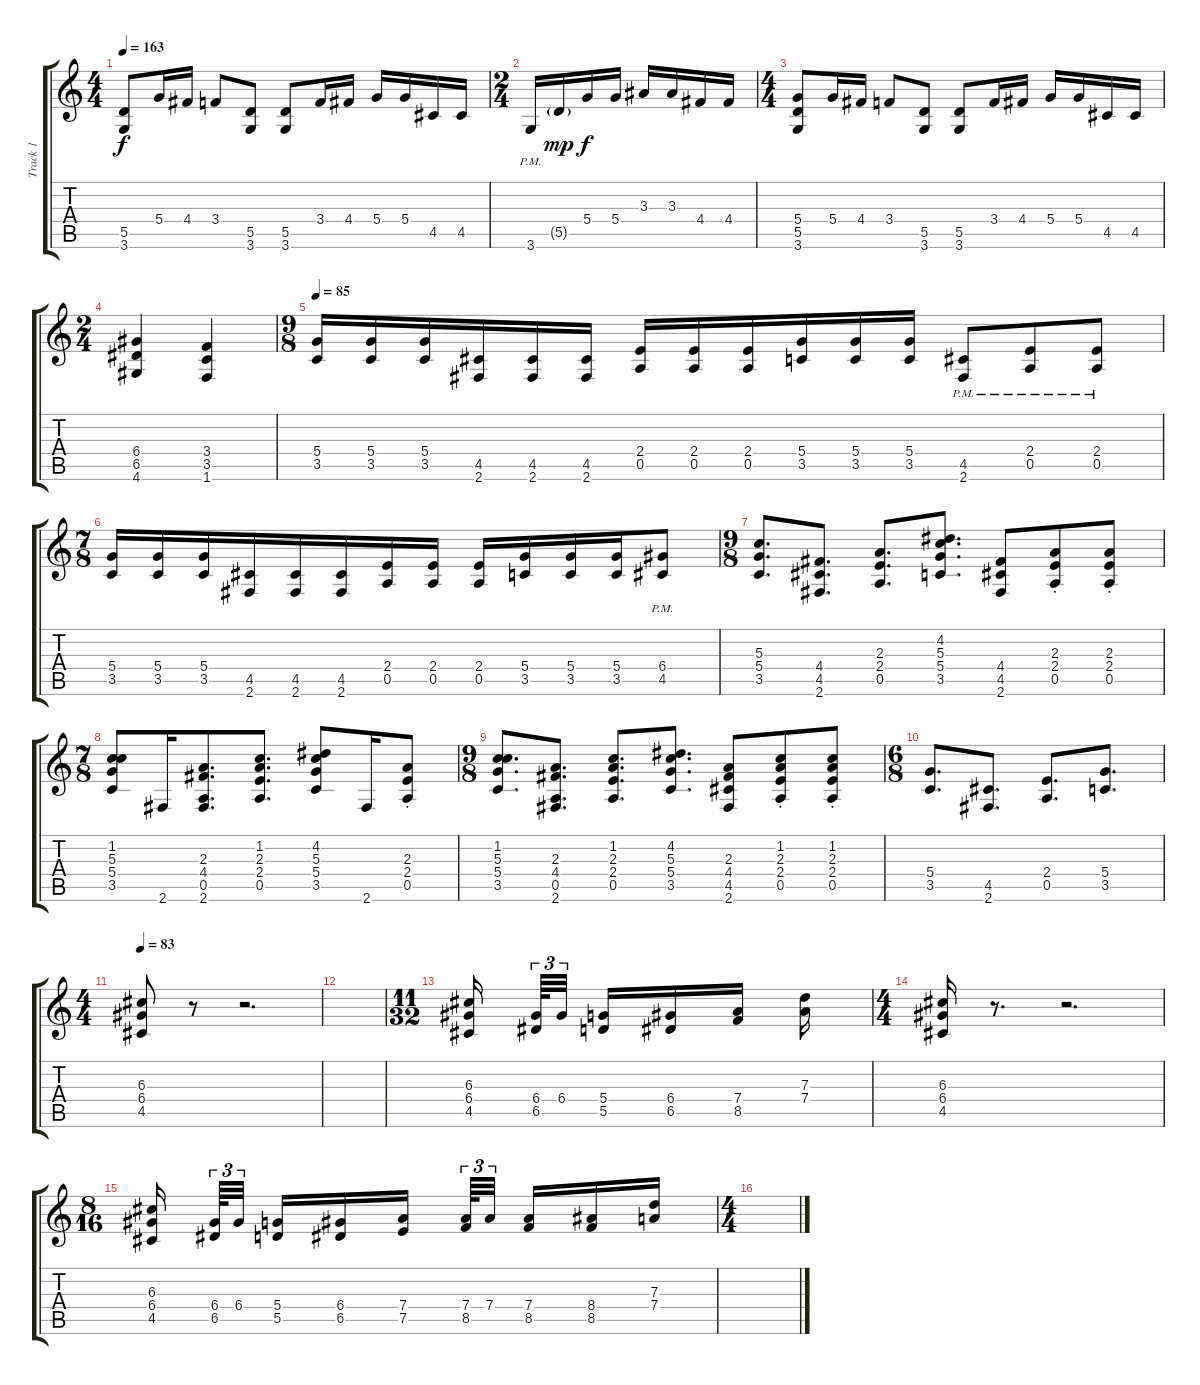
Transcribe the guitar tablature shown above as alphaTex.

\track ("Track 1" "Track 1") {instrument distortionguitar}
\staff {score tabs}
\tuning (E4 B3 G3 D3 A2 E2) {hide}
\ts (4 4)
\tempo 163
\clef g2
\ks c
(5.5 3.6).8{dy f} 5.4.16 4.4.16 3.4.8 (5.5 3.6).8 (5.5 3.6).8 3.4.16 4.4.16 5.4.16 5.4.16 4.5.16 4.5.16 |
\ts (2 4)
3.6{pm}.16 5.5{g}.16{dy mp} 5.4.16{dy f} 5.4.16 3.3.16 3.3.16 4.4.16 4.4.16 |
\ts (4 4)
(5.4 5.5 3.6).8 5.4.16 4.4.16 3.4.8 (5.5 3.6).8 (5.5 3.6).8 3.4.16 4.4.16 5.4.16 5.4.16 4.5.16 4.5.16 |
\ts (2 4)
(6.4 6.5 4.6).4 (3.4 3.5 1.6).4 |
\ts (9 8)
\tempo 85
(5.4 3.5).16 (5.4 3.5).16 (5.4 3.5).16 (4.5 2.6).16 (4.5 2.6).16 (4.5 2.6).16 (2.4 0.5).16 (2.4 0.5).16 (2.4 0.5).16 (5.4 3.5).16 (5.4 3.5).16 (5.4 3.5).16 (4.5{pm} 2.6{pm}).8 (2.4{pm} 0.5{pm}).8 (2.4{pm} 0.5{pm}).8 |
\ts (7 8)
(5.4 3.5).16 (5.4 3.5).16 (5.4 3.5).16 (4.5 2.6).16 (4.5 2.6).16 (4.5 2.6).16 (2.4 0.5).16 (2.4 0.5).16 (2.4 0.5).16 (5.4 3.5).16 (5.4 3.5).16 (5.4 3.5).16 (6.4{pm} 4.5{pm}).8 |
\ts (9 8)
(5.3 5.4 3.5).8{d} (4.4 4.5 2.6).8{d} (2.3 2.4 0.5).8{d} (4.2 5.3 5.4 3.5).8{d} (4.4 4.5 2.6).8 (2.3{st} 2.4{st} 0.5{st}).8 (2.3{st} 2.4{st} 0.5{st}).8 |
\ts (7 8)
(1.2 5.3 5.4 3.5).8 2.6.16 (2.3 4.4 0.5 2.6).8{d} (1.2 2.3 2.4 0.5).8{d} (4.2 5.3 5.4 3.5).8 2.6.16 (2.3{st} 2.4{st} 0.5{st}).8 |
\ts (9 8)
(1.2 5.3 5.4 3.5).8{d} (2.3 4.4 0.5 2.6).8{d} (1.2 2.3 2.4 0.5).8{d} (4.2 5.3 5.4 3.5).8{d} (2.3 4.4 4.5 2.6).8 (1.2{st} 2.3{st} 2.4{st} 0.5{st}).8 (1.2{st} 2.3{st} 2.4{st} 0.5{st}).8 |
\ts (6 8)
(5.4 3.5).8{d} (4.5 2.6).8{d} (2.4 0.5).8{d} (5.4 3.5).8{d} |
\ts (4 4)
\tempo 83
(6.3 6.4 4.5).8 r.8 r.2{d} |
|
\ts (11 32)
(6.3 6.4 4.5).16 (6.4 6.5).64{tu (3 2)} 6.4.32{tu (3 2)} (5.4 5.5).16 (6.4 6.5).16 (7.4 8.5).16 (7.3 7.4).16 |
\ts (4 4)
(6.3 6.4 4.5).16 r.8{d} r.2{d} |
\ts (8 16)
(6.3 6.4 4.5).16 (6.4 6.5).64{tu (3 2)} 6.4.32{tu (3 2) beam splitsecondary} (5.4 5.5).16 (6.4 6.5).16 (7.4 7.5).16 (7.4 8.5).64{tu (3 2)} 7.4.32{tu (3 2)} (7.4 8.5).16 (8.4 8.5).16 (7.3 7.4).16 |
\ts (4 4)
